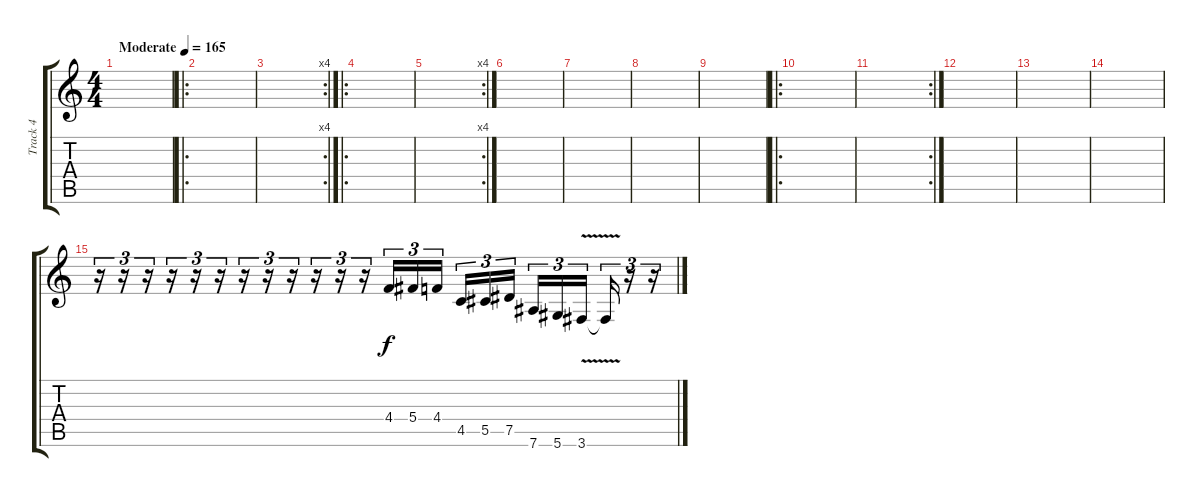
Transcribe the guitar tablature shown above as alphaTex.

\track ("Track 4" "Track 4") {instrument distortionguitar}
\staff {score tabs}
\tuning (Eb4 Bb3 Gb3 Db3 Ab2 Eb2) {hide}
\ts (4 4)
\tempo (165 "Moderate")
\clef g2
\ks c
|
\ro
|
\rc 4
|
\ro
|
\rc 4
|
|
|
|
|
\ro
|
\rc 2
|
|
|
|
r.16{tu (3 2)} r.16{tu (3 2)} r.16{tu (3 2)} r.16{tu (3 2)} r.16{tu (3 2)} r.16{tu (3 2)} r.16{tu (3 2)} r.16{tu (3 2)} r.16{tu (3 2)} r.16{tu (3 2)} r.16{tu (3 2)} r.16{tu (3 2)} 4.4.16{tu (3 2)} 5.4.16{tu (3 2)} 4.4.16{tu (3 2) beam splitsecondary} 4.5.16{tu (3 2)} 5.5.16{tu (3 2)} 7.5.16{tu (3 2)} 7.6.16{tu (3 2)} 5.6.16{tu (3 2)} 3.6{v}.16{tu (3 2) beam splitsecondary} 3.6{t}.16{tu (3 2)} r.16{tu (3 2)} r.16{tu (3 2)}
